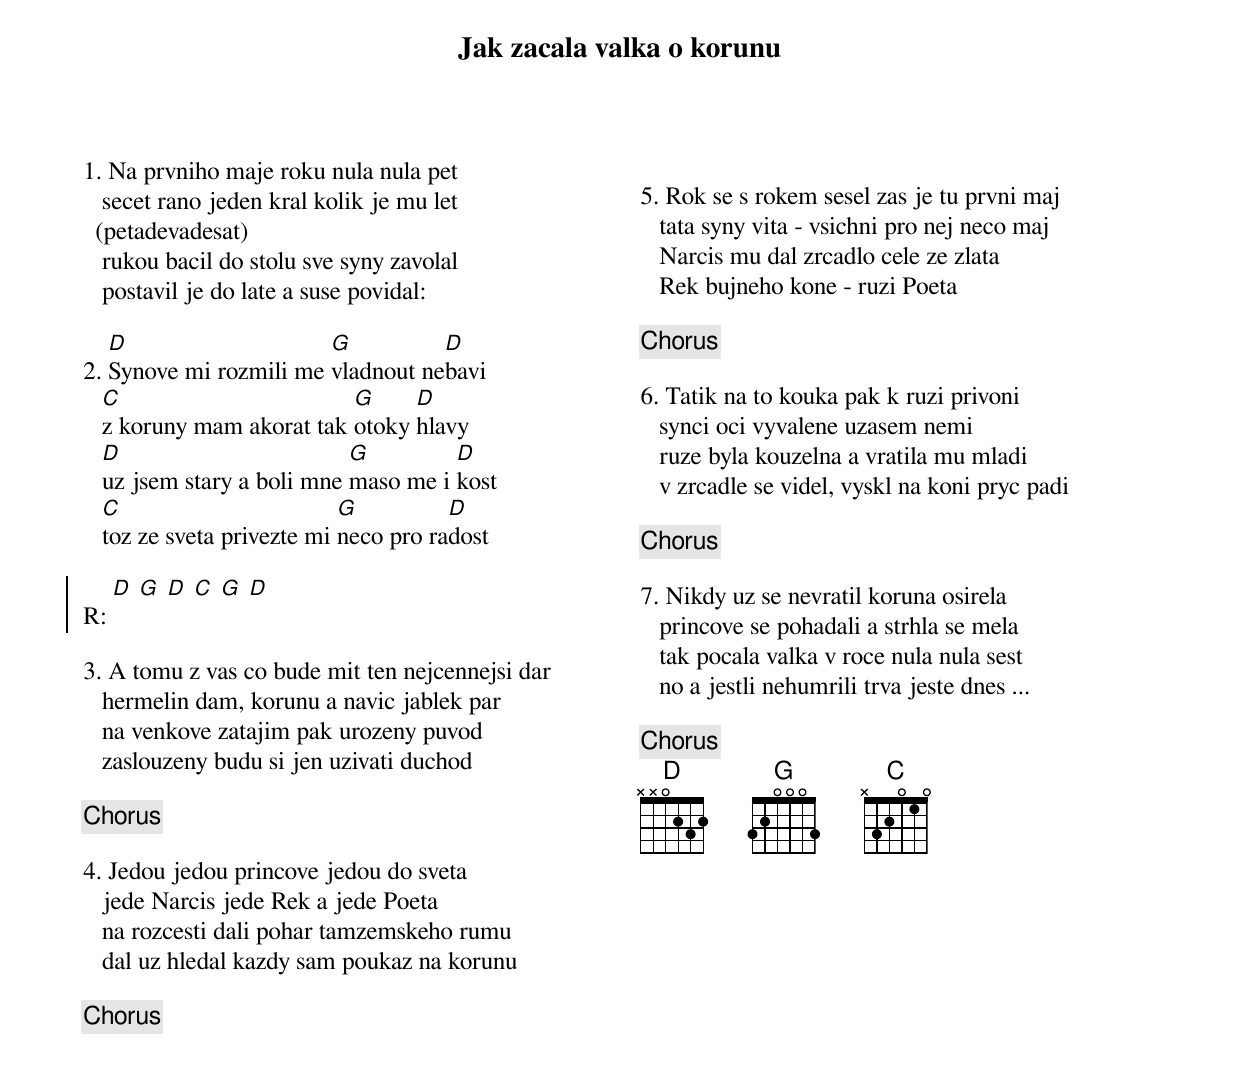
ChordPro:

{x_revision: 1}
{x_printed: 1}

{artist Znouzectnost}
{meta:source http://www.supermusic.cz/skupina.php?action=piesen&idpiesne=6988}

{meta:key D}
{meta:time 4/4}

{columns: 2}

{title: Jak zacala valka o korunu}

{start_of_verse}
1. Na prvniho maje roku nula nula pet
   secet rano jeden kral kolik je mu let (petadevadesat)
   rukou bacil do stolu sve syny zavolal
   postavil je do late a suse povidal:
{end_of_verse}

{start_of_verse}
2. [D]Synove mi rozmili me [G]vladnout ne[D]bavi
   [C]z koruny mam akorat tak [G]otoky [D]hlavy
   [D]uz jsem stary a boli mne [G]maso me i [D]kost
   [C]toz ze sveta privezte mi [G]neco pro ra[D]dost
{end_of_verse}

{soc}
R: [D] [G] [D] [C] [G] [D]
{eoc}

{start_of_verse}
3. A tomu z vas co bude mit ten nejcennejsi dar
   hermelin dam, korunu a navic jablek par
   na venkove zatajim pak urozeny puvod
   zaslouzeny budu si jen uzivati duchod
{end_of_verse}

{chorus}

{start_of_verse}
4. Jedou jedou princove jedou do sveta
   jede Narcis jede Rek a jede Poeta
   na rozcesti dali pohar tamzemskeho rumu
   dal uz hledal kazdy sam poukaz na korunu
{end_of_verse}

{chorus}

{column_break}

{start_of_verse}
5. Rok se s rokem sesel zas je tu prvni maj
   tata syny vita - vsichni pro nej neco maj
   Narcis mu dal zrcadlo cele ze zlata
   Rek bujneho kone - ruzi Poeta
{end_of_verse}

{chorus}

{start_of_verse}
6. Tatik na to kouka pak k ruzi privoni
   synci oci vyvalene uzasem nemi
   ruze byla kouzelna a vratila mu mladi
   v zrcadle se videl, vyskl na koni pryc padi
{end_of_verse}

{chorus}

{start_of_verse}
7. Nikdy uz se nevratil koruna osirela
   princove se pohadali a strhla se mela
   tak pocala valka v roce nula nula sest
   no a jestli nehumrili trva jeste dnes ...
{end_of_verse}

{chorus}
